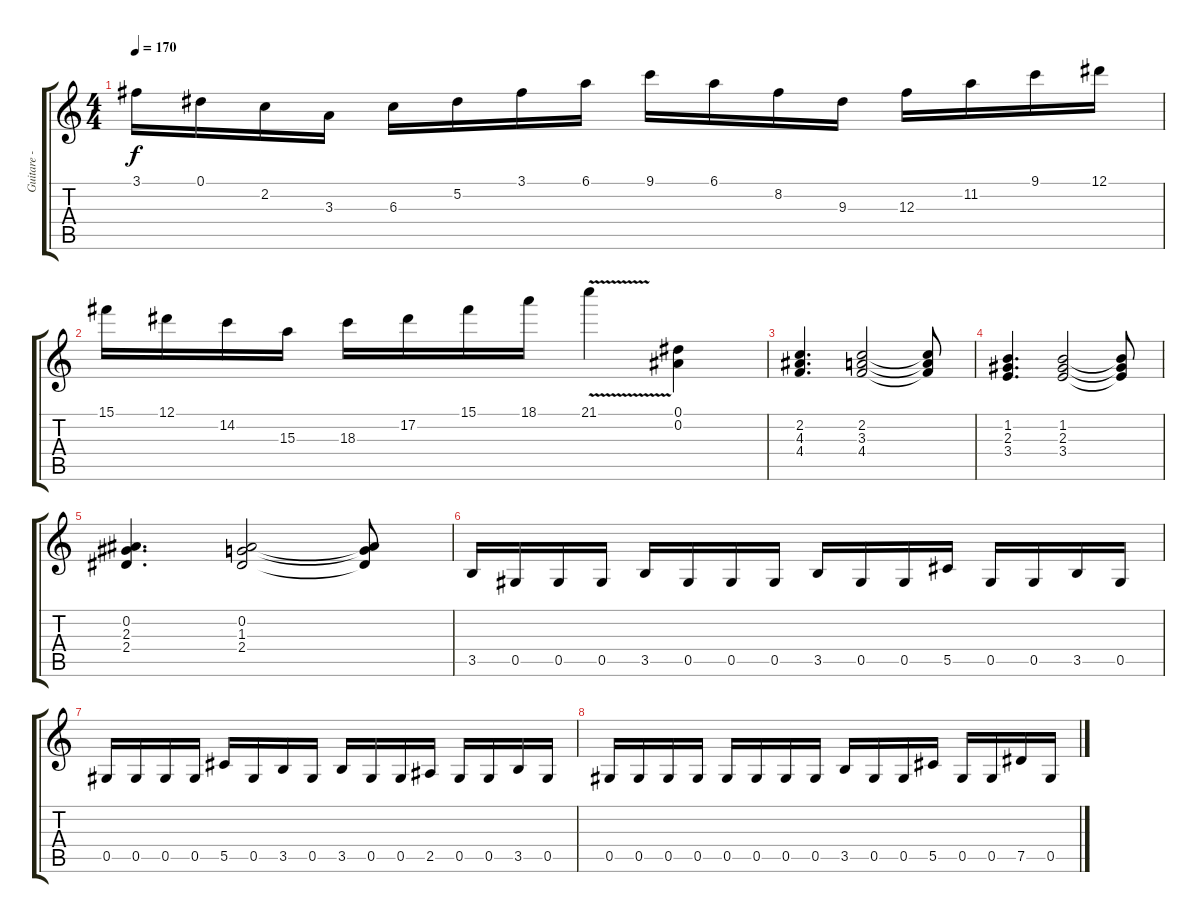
\track ("Guitare - Yngwie Malmsteen" "Guitare - ") {instrument overdrivenguitar}
\staff {score tabs}
\tuning (Eb4 Bb3 Gb3 Db3 Ab2 Eb2) {hide}
\ts (4 4)
\tempo 170
\clef g2
\ks c
3.1.16{dy f} 0.1.16 2.2.16 3.3.16 6.3.16 5.2.16 3.1.16 6.1.16 9.1.16 6.1.16 8.2.16 9.3.16 12.3.16 11.2.16 9.1.16 12.1.16 |
15.1.16 12.1.16 14.2.16 15.3.16 18.3.16 17.2.16 15.1.16 18.1.16 21.1{v}.4 (0.1 0.2).4 |
(2.2 4.3 4.4).4{d} (2.2 3.3 4.4).2 (2.2{t} 3.3{t} 4.4{t}).8 |
(1.2 2.3 3.4).4{d} (1.2 2.3 3.4).2 (1.2{t} 2.3{t} 3.4{t}).8 |
(0.2 2.3 2.4).4{d} (0.2 1.3 2.4).2 (0.2{t} 1.3{t} 2.4{t}).8 |
3.5.16 0.5.16 0.5.16 0.5.16 3.5.16 0.5.16 0.5.16 0.5.16 3.5.16 0.5.16 0.5.16 5.5.16 0.5.16 0.5.16 3.5.16 0.5.16 |
0.5.16 0.5.16 0.5.16 0.5.16 5.5.16 0.5.16 3.5.16 0.5.16 3.5.16 0.5.16 0.5.16 2.5.16 0.5.16 0.5.16 3.5.16 0.5.16 |
0.5.16 0.5.16 0.5.16 0.5.16 0.5.16 0.5.16 0.5.16 0.5.16 3.5.16 0.5.16 0.5.16 5.5.16 0.5.16 0.5.16 7.5.16 0.5.16
